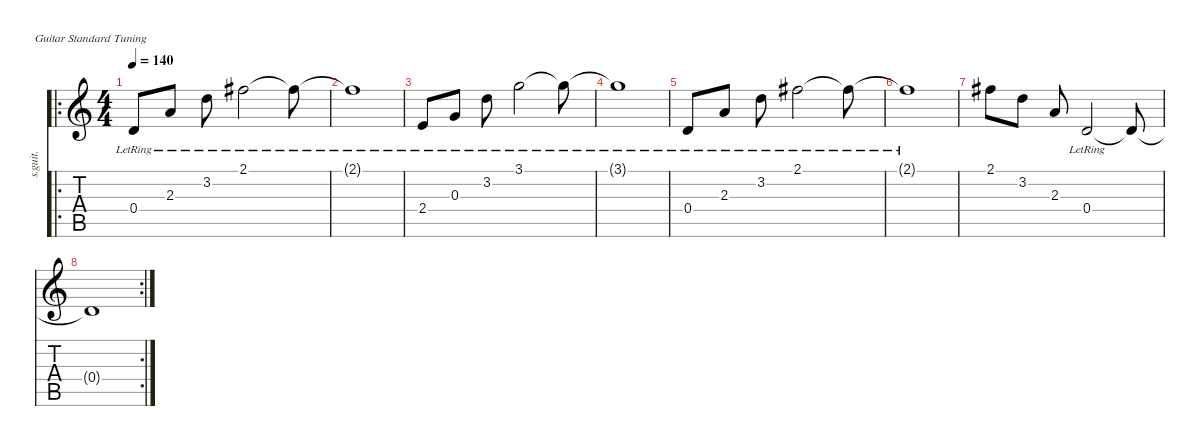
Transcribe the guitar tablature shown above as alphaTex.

\defaultSystemsLayout 4
\hideDynamics
\bracketExtendMode nobrackets
\otherSystemsTrackNameOrientation horizontal
\track ("Steel Guitar" "s.guit.") {instrument acousticguitarsteel}
\staff {score tabs}
\tuning (E4 B3 G3 D3 A2 E2)
\ro
\ts (4 4)
\tempo 140
\clef g2
\ks c
0.4{lr}.8{dy mf instrument acousticguitarsteel beam Up} 2.3{lr}.8{beam Up} 3.2{lr}.8{beam Down} 2.1{lr acc #}.2{beam Down} 2.1{lr t acc #}.8{beam Down} |
2.1{lr t acc #}.1{beam Down} |
2.4{lr}.8{beam Up} 0.3{lr}.8{beam Up} 3.2{lr}.8{beam Down} 3.1{lr}.2{beam Down} 3.1{lr t}.8{beam Down} |
3.1{lr t}.1{beam Down} |
0.4{lr}.8{beam Up} 2.3{lr}.8{beam Up} 3.2{lr}.8{beam Down} 2.1{lr acc #}.2{beam Down} 2.1{lr t acc #}.8{beam Down} |
2.1{lr t acc #}.1{beam Down} |
2.1{acc #}.8{beam Down} 3.2.8{beam Down} 2.3.8{beam Up} 0.4{lr}.2{beam Up} 0.4{t}.8{beam Up} |
\rc 2
0.4{t}.1{beam Up}
